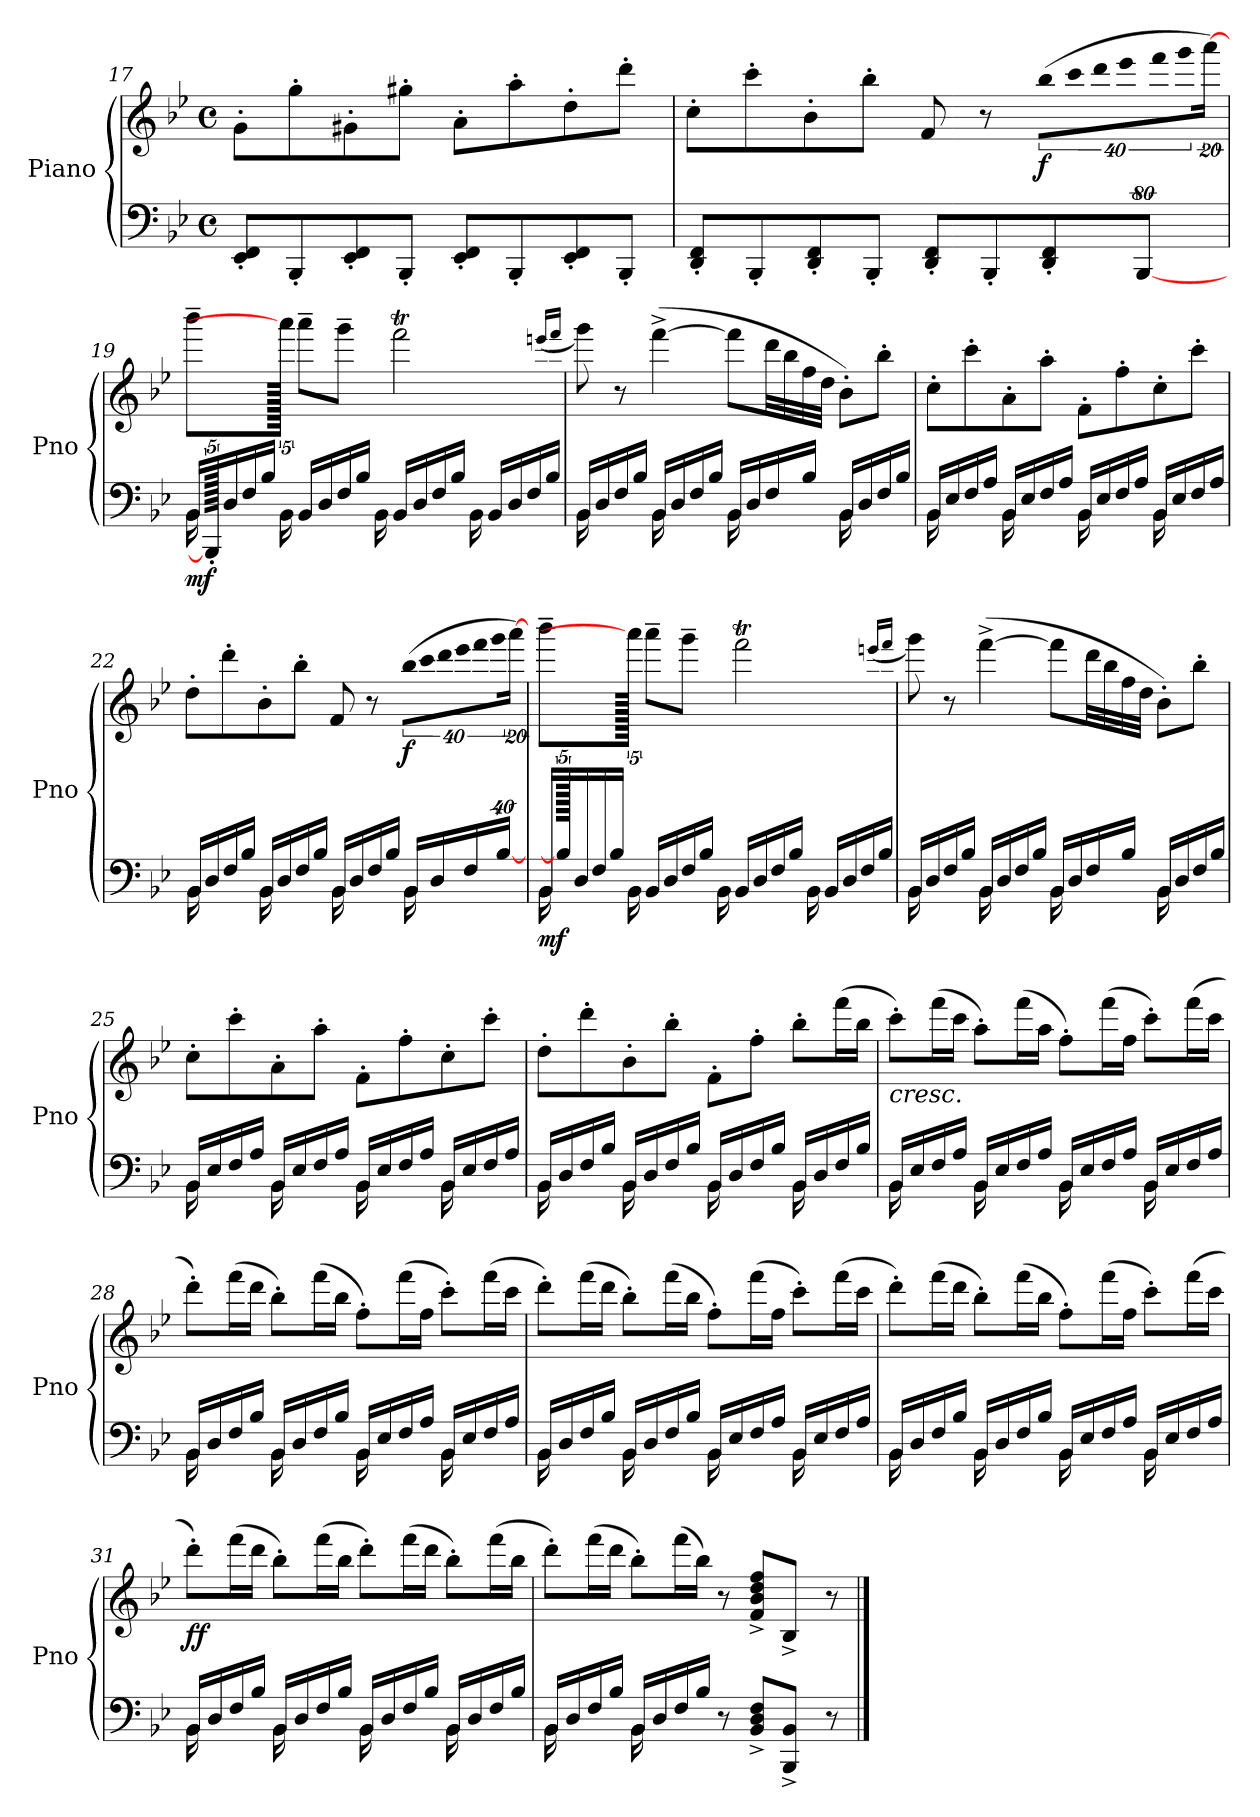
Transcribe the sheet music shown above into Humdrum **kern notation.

**kern	**kern	**dynam
*part1	*part1	*part1
*staff2	*staff1	*staff1/2
*I"Piano	*	*
*I'Pno	*	*
*clefF4	*clefG2	*
*k[b-e-]	*k[b-e-]	*
*M4/4	*M4/4	*
*met(c)	*met(c)	*
=17	=17	=17
8EE-/' 8FF/'L	8g'\L	.
8BBB-'/	8gg'\	.
8EE-/' 8FF/'	8g#X'\	.
8BBB-'/J	8gg#X'\J	.
8EE-/' 8FF/'L	8a'\L	.
8BBB-'/	8aa'\	.
8EE-/' 8FF/'	8dd'\	.
8BBB-'/J	8ddd'\J	.
=18	=18	=18
640ryy	8cc'\L	.
8DD/' 8FF/'L	.	.
.	8ccc'\	.
8BBB-'/	.	.
.	8b-'\	.
8DD/' 8FF/'	.	.
.	8bb-'\J	.
8BBB-'/J	.	.
.	8f/	.
8DD/' 8FF/'L	.	.
.	8r	.
8BBB-'/	.	.
!	!LO:N:vis=16	!LO:DY:b
.	(>640%23bb-\LL	f
8DD/' 8FF/'	.	.
!	!LO:N:vis=16	!
.	640%23ccc\	.
!	!LO:N:vis=16	!
.	640%23ddd\	.
!	!LO:N:vis=16	!
.	640%23eee-\	.
[640%79BBB-/J	.	.
!	!LO:N:vis=16	!
.	640%23fff\	.
!	!LO:N:vis=16	!
.	640%23ggg\	.
.	[320%11aaa\JJ)	.
!!LO:LB:g=z
=19	=19	=19
*^	*	*
!	!	!	!LO:DY:b=2
16BB-/LL	16BB-\	4bbb-~\	mf
640BBB-'/J]	8.ryy	.	.
16D/	.	.	.
16F/	.	.	.
16B-/JJ	.	.	.
.	16BB-\	640aaa\JJ]	.
16BB-/LL	.	8aaa~\L	.
.	8.ryy	.	.
16D/	.	.	.
16F/	.	8ggg~\J	.
16B-/JJ	.	.	.
.	16BB-\	.	.
16BB-/LL	.	2fffT\	.
.	8.ryy	.	.
16D/	.	.	.
16F/	.	.	.
16B-/JJ	.	.	.
.	16BB-\	.	.
16BB-/LL	.	.	.
.	640%121ryy	.	.
16D/	.	.	.
16F/	.	.	.
16B-/JJ	.	.	.
.	.	(>16qeeen/LL	.
.	.	16qfff/JJ	.
=20	=20	=20	=20
16BB-/LL	16BB-\	8ggg\)	.
16D/	8.ryy	.	.
16F/	.	8r	.
16B-/JJ	.	.	.
16BB-/LL	16BB-\	(>[4fff^\	.
16D/	8.ryy	.	.
16F/	.	.	.
16B-/JJ	.	.	.
16BB-/LL	16BB-\	8fff\L]	.
16D/	8.ryy	.	.
16F/	.	32ddd\LL	.
.	.	32bb-\	.
16B-/JJ	.	32ff\	.
.	.	32dd\JJJ	.
16BB-/LL	16BB-\	8b-'\L)	.
16D/	8.ryy	.	.
16F/	.	8bb-'\J	.
16B-/JJ	.	.	.
!!LO:LB:g=z
=21	=21	=21	=21
16BB-/LL	16BB-\	8cc'\L	.
16E-/	8.ryy	.	.
16F/	.	8ccc'\	.
16A/JJ	.	.	.
16BB-/LL	16BB-\	8a'\	.
16E-/	8.ryy	.	.
16F/	.	8aa'\J	.
16A/JJ	.	.	.
16BB-/LL	16BB-\	8f'\L	.
16E-/	8.ryy	.	.
16F/	.	8ff'\	.
16A/JJ	.	.	.
16BB-/LL	16BB-\	8cc'\	.
16E-/	8.ryy	.	.
16F/	.	8ccc'\J	.
16A/JJ	.	.	.
=22	=22	=22	=22
640ryy	640ryy	8dd'\L	.
16BB-/LL	16BB-\	.	.
16D/	8.ryy	.	.
.	.	8ddd'\	.
16F/	.	.	.
16B-/JJ	.	.	.
.	.	8b-'\	.
16BB-/LL	16BB-\	.	.
16D/	8.ryy	.	.
.	.	8bb-'\J	.
16F/	.	.	.
16B-/JJ	.	.	.
.	.	8f/	.
16BB-/LL	16BB-\	.	.
16D/	8.ryy	.	.
.	.	8r	.
16F/	.	.	.
16B-/JJ	.	.	.
!	!	!LO:N:vis=16	!LO:DY:b
.	.	(>640%23bb-\LL	f
16BB-/LL	16BB-\	.	.
!	!	!LO:N:vis=16	!
.	.	640%23ccc\	.
16D/	640%119ryy	.	.
!	!	!LO:N:vis=16	!
.	.	640%23ddd\	.
!	!	!LO:N:vis=16	!
.	.	640%23eee-\	.
16F/	.	.	.
!	!	!LO:N:vis=16	!
.	.	640%23fff\	.
!	!	!LO:N:vis=16	!
.	.	640%23ggg\	.
[640%39B-/JJ	.	.	.
.	.	[320%11aaa\JJ)	.
=23	=23	=23	=23
!	!	!	!LO:DY:b=2
16BB-/LL	16BB-\	4bbb-~\	mf
640B-/JJ]	8.ryy	.	.
16D/	.	.	.
16F/	.	.	.
16B-/JJ	.	.	.
.	16BB-\	640aaa\JJ]	.
16BB-/LL	.	8aaa~\L	.
.	8.ryy	.	.
16D/	.	.	.
16F/	.	8ggg~\J	.
16B-/JJ	.	.	.
.	16BB-\	.	.
16BB-/LL	.	2fffT\	.
.	8.ryy	.	.
16D/	.	.	.
16F/	.	.	.
16B-/JJ	.	.	.
.	16BB-\	.	.
16BB-/LL	.	.	.
.	640%121ryy	.	.
16D/	.	.	.
16F/	.	.	.
16B-/JJ	.	.	.
.	.	(>16qeeen/LL	.
.	.	16qfff/JJ	.
!!LO:LB:g=z
=24	=24	=24	=24
16BB-/LL	16BB-\	8ggg\)	.
16D/	8.ryy	.	.
16F/	.	8r	.
16B-/JJ	.	.	.
16BB-/LL	16BB-\	(>[4fff^\	.
16D/	8.ryy	.	.
16F/	.	.	.
16B-/JJ	.	.	.
16BB-/LL	16BB-\	8fff\L]	.
16D/	8.ryy	.	.
16F/	.	32ddd\LL	.
.	.	32bb-\	.
16B-/JJ	.	32ff\	.
.	.	32dd\JJJ	.
16BB-/LL	16BB-\	8b-'\L)	.
16D/	8.ryy	.	.
16F/	.	8bb-'\J	.
16B-/JJ	.	.	.
=25	=25	=25	=25
16BB-/LL	16BB-\	8cc'\L	.
16E-/	8.ryy	.	.
16F/	.	8ccc'\	.
16A/JJ	.	.	.
16BB-/LL	16BB-\	8a'\	.
16E-/	8.ryy	.	.
16F/	.	8aa'\J	.
16A/JJ	.	.	.
16BB-/LL	16BB-\	8f'\L	.
16E-/	8.ryy	.	.
16F/	.	8ff'\	.
16A/JJ	.	.	.
16BB-/LL	16BB-\	8cc'\	.
16E-/	8.ryy	.	.
16F/	.	8ccc'\J	.
16A/JJ	.	.	.
=26	=26	=26	=26
16BB-/LL	16BB-\	8dd'\L	.
16D/	8.ryy	.	.
16F/	.	8ddd'\	.
16B-/JJ	.	.	.
16BB-/LL	16BB-\	8b-'\	.
16D/	8.ryy	.	.
16F/	.	8bb-'\J	.
16B-/JJ	.	.	.
16BB-/LL	16BB-\	8f'\L	.
16D/	8.ryy	.	.
16F/	.	8ff'\J	.
16B-/JJ	.	.	.
16BB-/LL	16BB-\	8bb-'\L	.
16D/	8.ryy	.	.
16F/	.	(>16fff\L	.
16B-/JJ	.	16bb-\JJ	.
!!LO:LB:g=z
=27	=27	=27	=27
!	!	!LO:TX:b:i:t=cresc.	!
16BB-/LL	16BB-\	8ccc'\L)	.
16E-/	8.ryy	.	.
16F/	.	(>16fff\L	.
16A/JJ	.	16ccc\JJ	.
16BB-/LL	16BB-\	8aa'\L)	.
16E-/	8.ryy	.	.
16F/	.	(>16fff\L	.
16A/JJ	.	16aa\JJ	.
16BB-/LL	16BB-\	8ff'\L)	.
16E-/	8.ryy	.	.
16F/	.	(>16fff\L	.
16A/JJ	.	16ff\JJ	.
16BB-/LL	16BB-\	8ccc'\L)	.
16E-/	8.ryy	.	.
16F/	.	(>16fff\L	.
16A/JJ	.	16ccc\JJ	.
=28	=28	=28	=28
16BB-/LL	16BB-\	8ddd'\L)	.
16D/	8.ryy	.	.
16F/	.	(>16fff\L	.
16B-/JJ	.	16ddd\JJ	.
16BB-/LL	16BB-\	8bb-'\L)	.
16D/	8.ryy	.	.
16F/	.	(>16fff\L	.
16B-/JJ	.	16bb-\JJ	.
16BB-/LL	16BB-\	8ff'\L)	.
16E-/	8.ryy	.	.
16F/	.	(>16fff\L	.
16A/JJ	.	16ff\JJ	.
16BB-/LL	16BB-\	8ccc'\L)	.
16E-/	8.ryy	.	.
16F/	.	(>16fff\L	.
16A/JJ	.	16ccc\JJ	.
=29	=29	=29	=29
16BB-/LL	16BB-\	8ddd'\L)	.
16D/	8.ryy	.	.
16F/	.	(>16fff\L	.
16B-/JJ	.	16ddd\JJ	.
16BB-/LL	16BB-\	8bb-'\L)	.
16D/	8.ryy	.	.
16F/	.	(>16fff\L	.
16B-/JJ	.	16bb-\JJ	.
16BB-/LL	16BB-\	8ff'\L)	.
16E-/	8.ryy	.	.
16F/	.	(>16fff\L	.
16A/JJ	.	16ff\JJ	.
16BB-/LL	16BB-\	8ccc'\L)	.
16E-/	8.ryy	.	.
16F/	.	(>16fff\L	.
16A/JJ	.	16ccc\JJ	.
!!LO:LB:g=z
=30	=30	=30	=30
16BB-/LL	16BB-\	8ddd'\L)	.
16D/	8.ryy	.	.
16F/	.	(>16fff\L	.
16B-/JJ	.	16ddd\JJ	.
16BB-/LL	16BB-\	8bb-'\L)	.
16D/	8.ryy	.	.
16F/	.	(>16fff\L	.
16B-/JJ	.	16bb-\JJ	.
16BB-/LL	16BB-\	8ff'\L)	.
16E-/	8.ryy	.	.
16F/	.	(>16fff\L	.
16A/JJ	.	16ff\JJ	.
16BB-/LL	16BB-\	8ccc'\L)	.
16E-/	8.ryy	.	.
16F/	.	(>16fff\L	.
16A/JJ	.	16ccc\JJ	.
=31	=31	=31	=31
!	!	!	!LO:DY:b
16BB-/LL	16BB-\	8ddd'\L)	ff
16D/	8.ryy	.	.
16F/	.	(>16fff\L	.
16B-/JJ	.	16ddd\JJ	.
16BB-/LL	16BB-\	8bb-'\L)	.
16D/	8.ryy	.	.
16F/	.	(>16fff\L	.
16B-/JJ	.	16bb-\JJ	.
16BB-/LL	16BB-\	8ddd'\L)	.
16D/	8.ryy	.	.
16F/	.	(>16fff\L	.
16B-/JJ	.	16ddd\JJ	.
16BB-/LL	16BB-\	8bb-'\L)	.
16D/	8.ryy	.	.
16F/	.	(>16fff\L	.
16B-/JJ	.	16bb-\JJ	.
=32	=32	=32	=32
16BB-/LL	16BB-\	8ddd'\L)	.
16D/	8.ryy	.	.
16F/	.	(>16fff\L	.
16B-/JJ	.	16ddd\JJ	.
16BB-/LL	16BB-\	8bb-'\L)	.
16D/	2ryy	.	.
16F/	.	(>16fff\L	.
16B-/JJ	.	16bb-\JJ)	.
8r	.	8r	.
8BB-/^ 8D/^ 8F/^L	.	8f/^ 8b-/^ 8dd/^ 8ff/^L	.
8BBB-/^ 8BB-/^J	.	8B-^/J	.
.	8.ryy	.	.
8r	.	8r	.
*v	*v	*	*
==	==	==
*-	*-	*-
